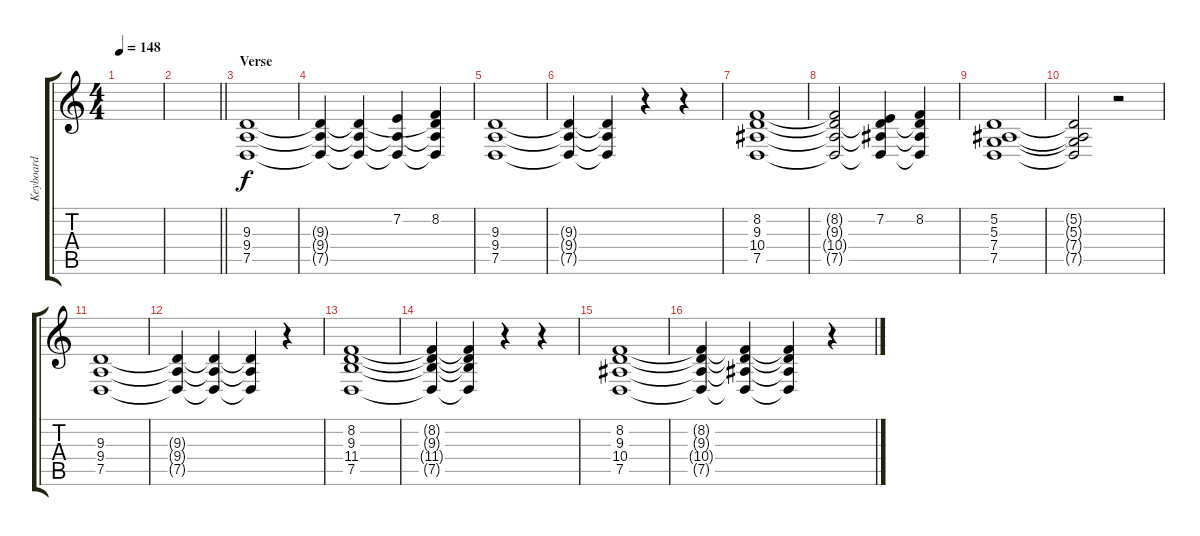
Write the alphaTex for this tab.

\track ("Keyboard" "Keyboard") {instrument tremolostrings}
\staff {score tabs}
\tuning (D4 A3 F3 C3 G2 D2) {hide}
\ts (4 4)
\tempo 148
\clef g2
\ks c
|
\barLineRight lightlight
|
\section ("" "Verse")
(9.3 9.4 7.5).1 |
(9.3{t} 9.4{t} 7.5{t}).4 (9.3{t} 9.4{t} 7.5{t}).4 (7.2 9.4{t} 7.5{t}).4 (8.2 9.3{t} 9.4{t} 7.5{t}).4 |
(9.3 9.4 7.5).1 |
(9.3{t} 9.4{t} 7.5{t}).4 (9.3{t} 9.4{t} 7.5{t}).4 r.4 r.4 |
(8.2 9.3 10.4 7.5).1 |
(8.2{t} 9.3{t} 10.4{t} 7.5{t}).2 (7.2 9.3{t} 10.4{t} 7.5{t}).4 (8.2 9.3{t} 10.4{t} 7.5{t}).4 |
(5.2 5.3 7.4 7.5).1 |
(5.2{t} 5.3{t} 7.4{t} 7.5{t}).2 r.2 |
(9.3 9.4 7.5).1 |
(9.3{t} 9.4{t} 7.5{t}).4 (9.3{t} 9.4{t} 7.5{t}).4 (9.3{t} 9.4{t} 7.5{t}).4 r.4 |
(8.2 9.3 11.4 7.5).1 |
(8.2{t} 9.3{t} 11.4{t} 7.5{t}).4 (8.2{t} 9.3{t} 11.4{t} 7.5{t}).4 r.4 r.4 |
(8.2 9.3 10.4 7.5).1 |
(8.2{t} 9.3{t} 10.4{t} 7.5{t}).4 (8.2{t} 9.3{t} 10.4{t} 7.5{t}).4 (8.2{t} 9.3{t} 10.4{t} 7.5{t}).4 r.4
